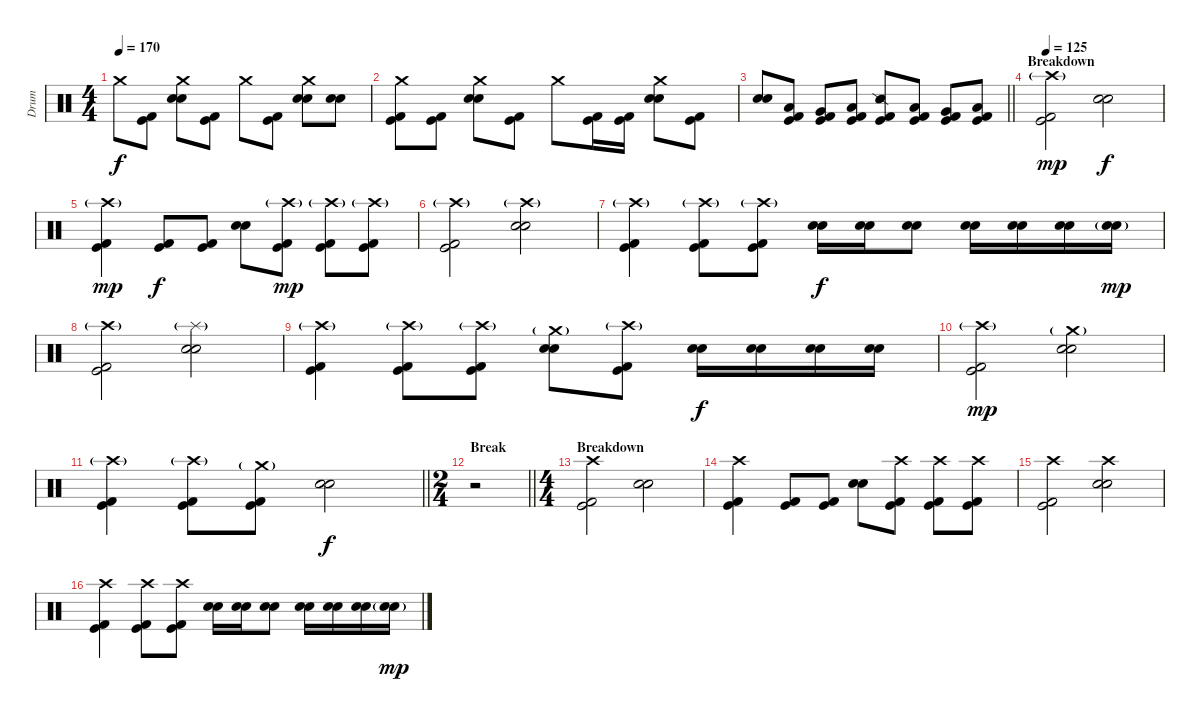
\track ("Drum" "Drum") {instrument percussion}
\staff {score}
\articulation defaults
\ts (4 4)
\tempo 170
\clef neutral
\ks c "Crash medium (hit)".8{dy f}
("Kick (hit)" "Kick (hit) 2").8 ("Crash medium (hit)" "Electric Snare (hit)" "Snare (hit) 2").8 ("Kick (hit)" "Kick (hit) 2").8 "Crash medium (hit)".8 ("Kick (hit)" "Kick (hit) 2").8 ("Crash medium (hit)" "Electric Snare (hit)" "Snare (hit) 2").8 ("Electric Snare (hit)" "Snare (hit) 2").8 |
("Crash medium (hit)" "Kick (hit)" "Kick (hit) 2").8 ("Kick (hit)" "Kick (hit) 2").8 ("Crash medium (hit)" "Electric Snare (hit)" "Snare (hit) 2").8 ("Kick (hit)" "Kick (hit) 2").8 "Crash medium (hit)".8 ("Kick (hit)" "Kick (hit) 2").16 ("Kick (hit)" "Kick (hit) 2").16 ("Crash medium (hit)" "Electric Snare (hit)" "Snare (hit) 2").8 ("Kick (hit)" "Kick (hit) 2").8 |
\barLineRight lightlight
("Electric Snare (hit)" "Snare (hit) 2").8 ("Low Tom (hit)" "Kick (hit)" "Kick (hit) 2").8 ("Very Low Tom (hit)" "Kick (hit)" "Kick (hit) 2").8 ("Low Floor Tom (hit)" "Kick (hit)" "Kick (hit) 2").8 ("Snare (side stick) 2" "Kick (hit)" "Kick (hit) 2").8 ("Low Tom (hit)" "Kick (hit)" "Kick (hit) 2").8 ("Very Low Tom (hit)" "Kick (hit)" "Kick (hit) 2").8 ("Low Floor Tom (hit)" "Kick (hit)" "Kick (hit) 2").8 |
\section ("" "Breakdown")
\tempo 125
("Crash high (hit)"{g} "Kick (hit)" "Kick (hit) 2").2{dy mp volume 9} ("Electric Snare (hit)" "Snare (hit) 2").2{dy f} |
("Crash high (hit)"{g} "Kick (hit)" "Kick (hit) 2").4{dy mp} ("Kick (hit)" "Kick (hit) 2").8{dy f} ("Kick (hit)" "Kick (hit) 2").8 ("Electric Snare (hit)" "Snare (hit) 2").8 ("Crash high (hit)"{g} "Kick (hit)" "Kick (hit) 2").8{dy mp} ("Crash high (hit)"{g} "Kick (hit)" "Kick (hit) 2").8 ("Crash high (hit)"{g} "Kick (hit)" "Kick (hit) 2").8 |
("Crash high (hit)"{g} "Kick (hit)" "Kick (hit) 2").2 ("Crash high (hit)"{g} "Electric Snare (hit)" "Snare (hit) 2").2 |
("Crash high (hit)"{g} "Kick (hit)" "Kick (hit) 2").4 ("Crash high (hit)"{g} "Kick (hit)" "Kick (hit) 2").8 ("Crash high (hit)"{g} "Kick (hit)" "Kick (hit) 2").8 ("Electric Snare (hit)" "Snare (hit) 2").16{dy f} ("Electric Snare (hit)" "Snare (hit) 2").16 ("Electric Snare (hit)" "Snare (hit) 2").8 ("Electric Snare (hit)" "Snare (hit) 2").16 ("Electric Snare (hit)" "Snare (hit) 2").16 ("Electric Snare (hit)" "Snare (hit) 2").16 ("Electric Snare (hit)"{g} "Snare (hit) 2"{g}).16{dy mp} |
("Crash high (hit)"{g} "Kick (hit)" "Kick (hit) 2").2 ("Splash (hit)"{g} "Electric Snare (hit)" "Snare (hit) 2").2 |
("Crash high (hit)"{g} "Kick (hit)" "Kick (hit) 2").4 ("Crash high (hit)"{g} "Kick (hit)" "Kick (hit) 2").8 ("Crash high (hit)"{g} "Kick (hit)" "Kick (hit) 2").8 ("Crash medium (hit)"{g} "Electric Snare (hit)" "Snare (hit) 2").8 ("Crash high (hit)"{g} "Kick (hit)" "Kick (hit) 2").8 ("Electric Snare (hit)" "Snare (hit) 2").16{dy f} ("Electric Snare (hit)" "Snare (hit) 2").16 ("Electric Snare (hit)" "Snare (hit) 2").16 ("Electric Snare (hit)" "Snare (hit) 2").16 |
("Crash high (hit)"{g} "Kick (hit)" "Kick (hit) 2").2{dy mp} ("Crash medium (hit)"{g} "Electric Snare (hit)" "Snare (hit) 2").2 |
\barLineRight lightlight
("Crash high (hit)"{g} "Kick (hit)" "Kick (hit) 2").4 ("Crash high (hit)"{g} "Kick (hit)" "Kick (hit) 2").8 ("Crash medium (hit)"{g} "Kick (hit)" "Kick (hit) 2").8 ("Electric Snare (hit)" "Snare (hit) 2").2{dy f} |
\ts (2 4)
\section ("" "Break")
\barLineRight lightlight
r.2 |
\ts (4 4)
\section ("" "Breakdown")
("Crash high (hit)" "Kick (hit)" "Kick (hit) 2").2{volume 13} ("Electric Snare (hit)" "Snare (hit) 2").2 |
("Crash high (hit)" "Kick (hit)" "Kick (hit) 2").4 ("Kick (hit)" "Kick (hit) 2").8 ("Kick (hit)" "Kick (hit) 2").8 ("Electric Snare (hit)" "Snare (hit) 2").8 ("Crash high (hit)" "Kick (hit)" "Kick (hit) 2").8 ("Crash high (hit)" "Kick (hit)" "Kick (hit) 2").8 ("Crash high (hit)" "Kick (hit)" "Kick (hit) 2").8 |
("Crash high (hit)" "Kick (hit)" "Kick (hit) 2").2 ("Crash high (hit)" "Electric Snare (hit)" "Snare (hit) 2").2 |
("Crash high (hit)" "Kick (hit)" "Kick (hit) 2").4 ("Crash high (hit)" "Kick (hit)" "Kick (hit) 2").8 ("Crash high (hit)" "Kick (hit)" "Kick (hit) 2").8 ("Electric Snare (hit)" "Snare (hit) 2").16 ("Electric Snare (hit)" "Snare (hit) 2").16 ("Electric Snare (hit)" "Snare (hit) 2").8 ("Electric Snare (hit)" "Snare (hit) 2").16 ("Electric Snare (hit)" "Snare (hit) 2").16 ("Electric Snare (hit)" "Snare (hit) 2").16 ("Electric Snare (hit)"{g} "Snare (hit) 2"{g}).16{dy mp}
